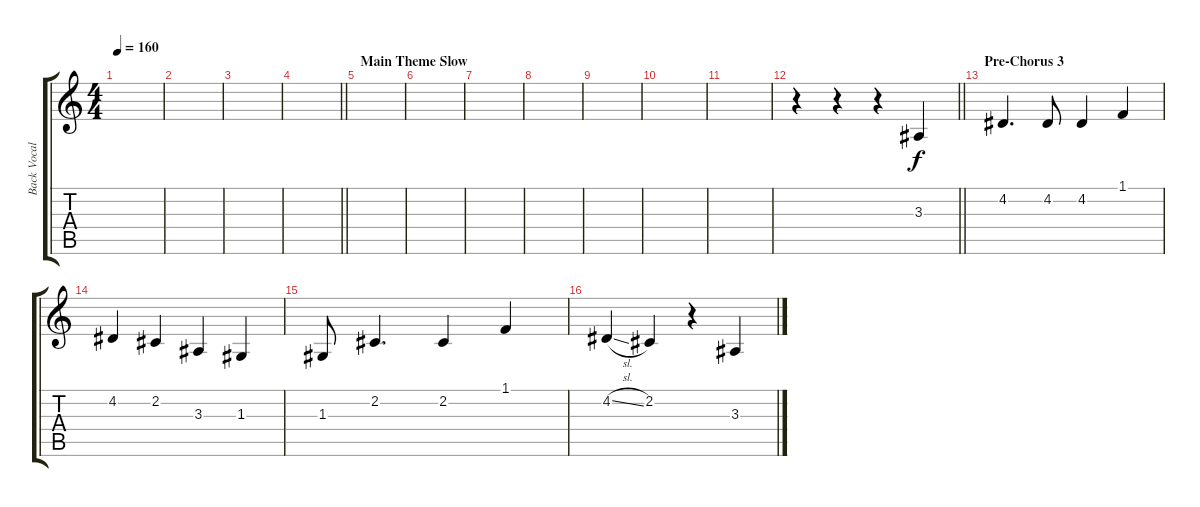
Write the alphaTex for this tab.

\track ("Back Vocal" "Back Vocal") {instrument lead1square}
\staff {score tabs}
\tuning (E4 B3 G3 D3 A2 E2) {hide}
\ts (4 4)
\tempo 160
\clef g2
\ks c
|
|
|
\barLineRight lightlight
|
\section ("" "Main Theme Slow")
|
|
|
|
|
|
|
\barLineRight lightlight
r.4 r.4 r.4 3.3.4 |
\section ("" "Pre-Chorus 3")
4.2.4{d} 4.2.8 4.2.4 1.1.4 |
4.2.4 2.2.4 3.3.4 1.3.4 |
1.3.8 2.2.4{d} 2.2.4 1.1.4 |
4.2{sl}.4 2.2.4 r.4 3.3.4
